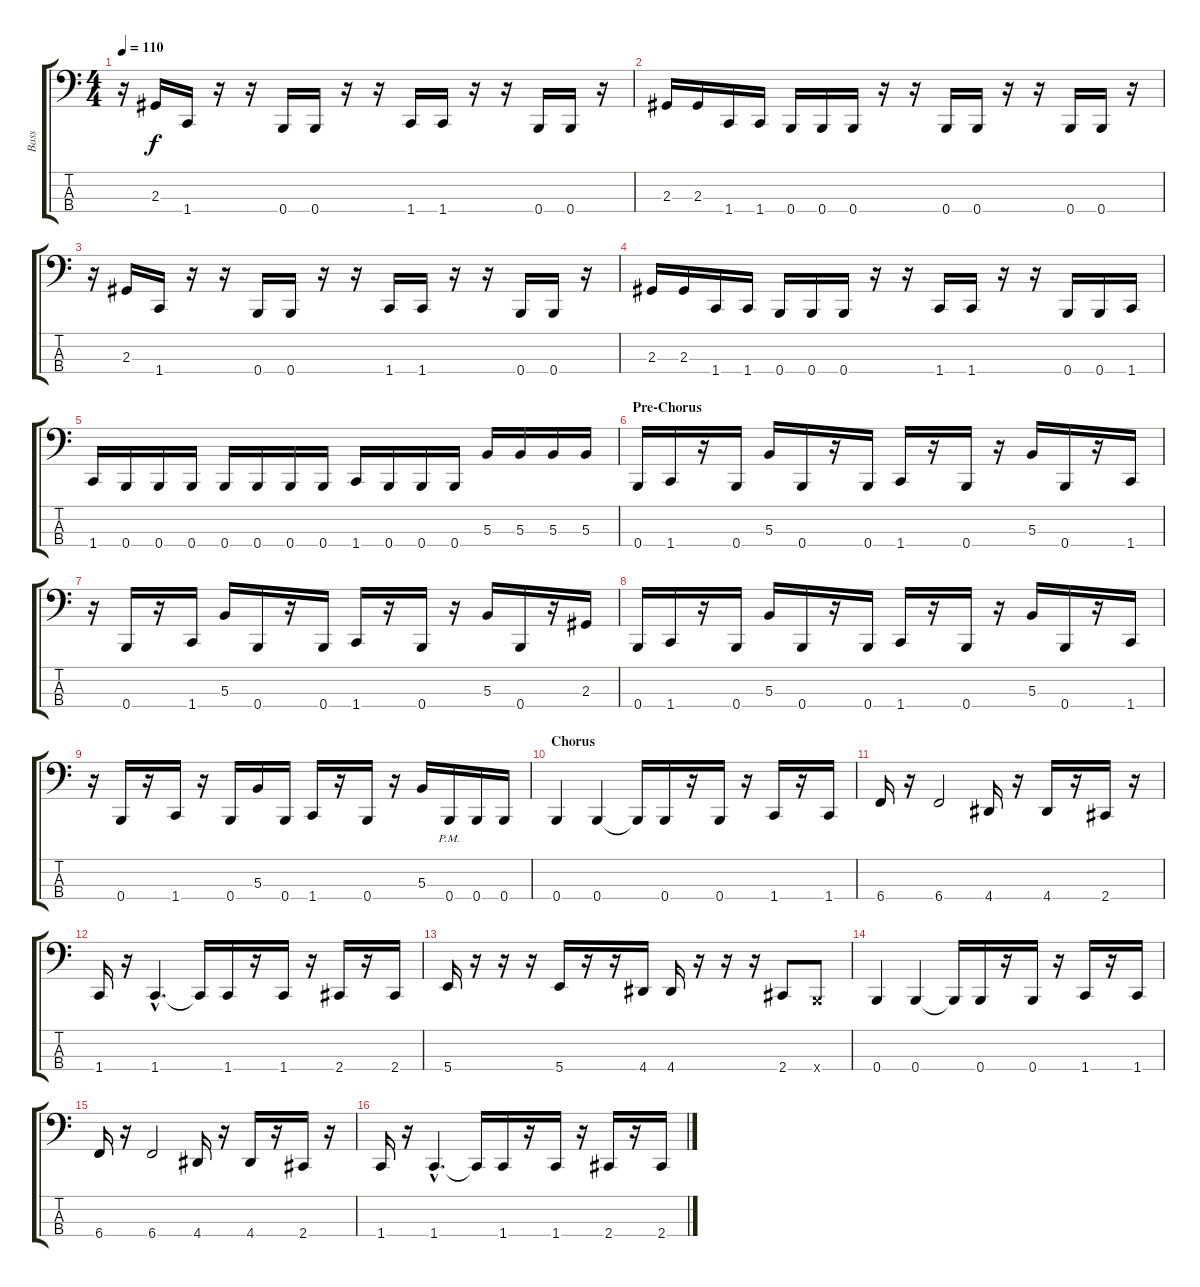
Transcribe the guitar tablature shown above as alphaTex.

\track ("Bass" "Bass") {instrument electricbasspick}
\staff {score tabs}
\tuning (E2 B1 Gb1 B0) {hide}
\ts (4 4)
\tempo 110
\clef f4
\ks c
r.16{dy f} 2.3.16 1.4.16 r.16 r.16 0.4.16 0.4.16 r.16 r.16 1.4.16 1.4.16 r.16 r.16 0.4.16 0.4.16 r.16 |
2.3.16 2.3.16 1.4.16 1.4.16 0.4.16 0.4.16 0.4.16 r.16 r.16 0.4.16 0.4.16 r.16 r.16 0.4.16 0.4.16 r.16 |
r.16 2.3.16 1.4.16 r.16 r.16 0.4.16 0.4.16 r.16 r.16 1.4.16 1.4.16 r.16 r.16 0.4.16 0.4.16 r.16 |
2.3.16 2.3.16 1.4.16 1.4.16 0.4.16 0.4.16 0.4.16 r.16 r.16 1.4.16 1.4.16 r.16 r.16 0.4.16 0.4.16 1.4.16 |
1.4.16 0.4.16 0.4.16 0.4.16 0.4.16 0.4.16 0.4.16 0.4.16 1.4.16 0.4.16 0.4.16 0.4.16 5.3.16 5.3.16 5.3.16 5.3.16 |
\section ("" "Pre-Chorus")
0.4.16 1.4.16 r.16 0.4.16 5.3.16 0.4.16 r.16 0.4.16 1.4.16 r.16 0.4.16 r.16 5.3.16 0.4.16 r.16 1.4.16 |
r.16 0.4.16 r.16 1.4.16 5.3.16 0.4.16 r.16 0.4.16 1.4.16 r.16 0.4.16 r.16 5.3.16 0.4.16 r.16 2.3.16 |
0.4.16 1.4.16 r.16 0.4.16 5.3.16 0.4.16 r.16 0.4.16 1.4.16 r.16 0.4.16 r.16 5.3.16 0.4.16 r.16 1.4.16 |
r.16 0.4.16 r.16 1.4.16 r.16 0.4.16 5.3.16 0.4.16 1.4.16 r.16 0.4.16 r.16 5.3.16 0.4{pm}.16 0.4.16 0.4.16 |
\section ("" "Chorus")
0.4.4 0.4.4 0.4{t}.16 0.4.16 r.16 0.4.16 r.16 1.4.16 r.16 1.4.16 |
6.4.16 r.16 6.4.2 4.4.16 r.16 4.4.16 r.16 2.4.16 r.16 |
1.4.16 r.16 1.4{hac}.4{d} 1.4{t}.16 1.4.16 r.16 1.4.16 r.16 2.4.16 r.16 2.4.16 |
5.4.16 r.16 r.16 r.16 5.4.16 r.16 r.16 4.4.16 4.4.16 r.16 r.16 r.16 2.4.8 0.4{x}.8 |
0.4.4 0.4.4 0.4{t}.16 0.4.16 r.16 0.4.16 r.16 1.4.16 r.16 1.4.16 |
6.4.16 r.16 6.4.2 4.4.16 r.16 4.4.16 r.16 2.4.16 r.16 |
1.4.16 r.16 1.4{hac}.4{d} 1.4{t}.16 1.4.16 r.16 1.4.16 r.16 2.4.16 r.16 2.4.16
